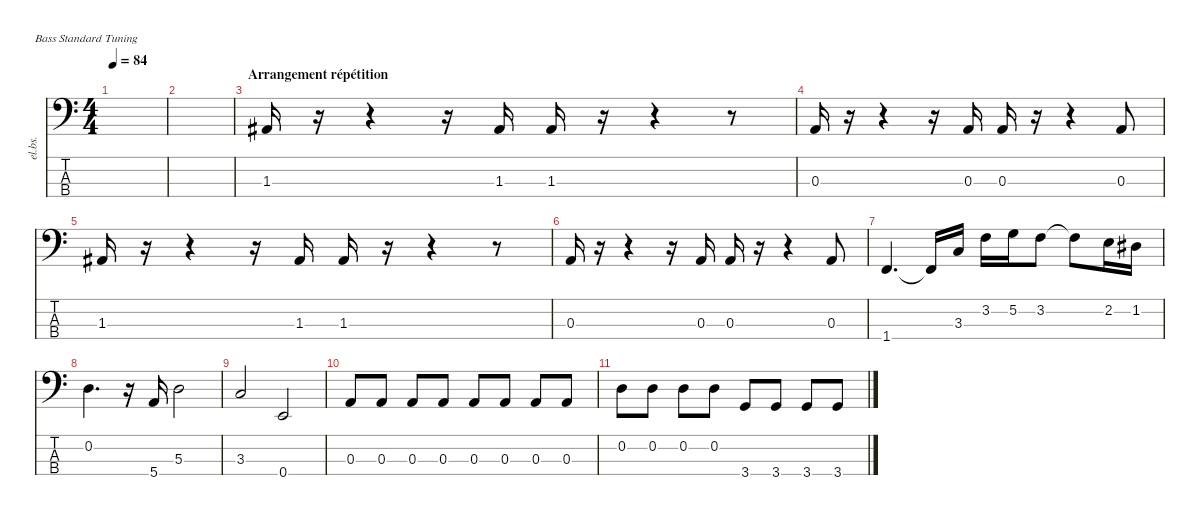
\defaultSystemsLayout 4
\hideDynamics
\bracketExtendMode nobrackets
\otherSystemsTrackNameOrientation horizontal
\track ("Electric Bass" "el.bs.") {instrument electricbassfinger}
\staff {score tabs}
\tuning (G2 D2 A1 E1)
\ts (4 4)
\tempo 84
\clef f4
\ks aminor
|
|
\section ("" "Arrangement répétition")
1.3{acc #}.16{dy f} r.16 r.4 r.16 1.3{acc #}.16 1.3{acc #}.16 r.16 r.4 r.8 |
0.3.16 r.16 r.4 r.16 0.3.16 0.3.16 r.16 r.4 0.3.8 |
1.3{acc #}.16 r.16 r.4 r.16 1.3{acc #}.16 1.3{acc #}.16 r.16 r.4 r.8 |
0.3.16 r.16 r.4 r.16 0.3.16 0.3.16 r.16 r.4 0.3.8 |
1.4.4{d} 1.4{t}.16 3.3.16 3.2.16 5.2.16 3.2.8 3.2{t}.8 2.2.16 1.2{acc #}.16 |
0.2.4{d} r.16 5.4.16 5.3.2 |
3.3.2 0.4.2 |
0.3.8{dy mf} 0.3.8 0.3.8 0.3.8 0.3.8 0.3.8 0.3.8 0.3.8 |
0.2.8 0.2.8 0.2.8 0.2.8 3.4.8 3.4.8 3.4.8 3.4.8
